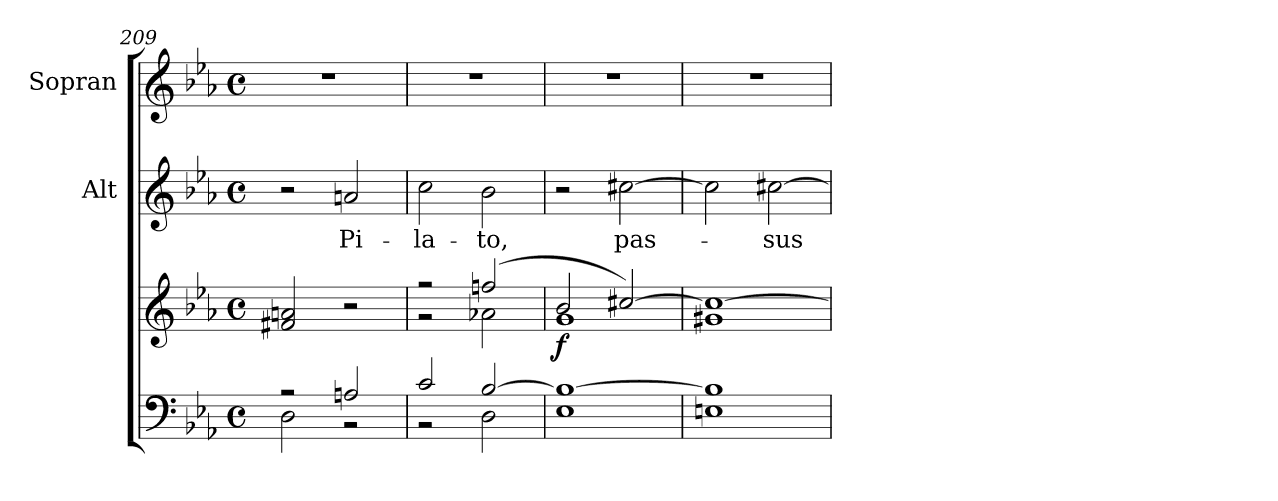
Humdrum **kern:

**kern	**kern	**dynam	**kern	**text	**kern
*part3	*part3	*part3	*part2	*part2	*part1
*staff4	*staff3	*staff3/4	*staff2	*staff2	*staff1
*	*	*	*I"Alt	*	*I"Sopran
*	*	*	*I'A.	*	*I'S.
!!LO:PB:g=z
*clefF4	*clefG2	*	*clefG2	*	*clefG2
*k[b-e-a-]	*k[b-e-a-]	*	*k[b-e-a-]	*	*k[b-e-a-]
*E-:	*E-:	*	*E-:	*	*E-:
*M4/4	*M4/4	*	*M4/4	*	*M4/4
*met(c)	*met(c)	*	*met(c)	*	*met(c)
=209	=209	=209	=209	=209	=209
*^	*	*	*	*	*
2rA	2D\	2f#X/ 2an/	.	2r	.	1r
!	!	!	!	!	!LO:LY:b	!
2An/	2r	2r	.	2an/	Pi-	.
=210	=210	=210	=210	=210	=210	=210
*	*	*^	*	*	*	*
!	!	!	!	!	!	!LO:LY:b	!
2c/	2r	2r	2r	.	2cc\	-la-	1r
!	!	!	!	!	!	!LO:LY:b	!
[>2B-/	2D\	(2ffn/	2a-X\	.	2b-\	-to,	.
=211	=211	=211	=211	=211	=211	=211	=211
!	!	!	!	!LO:DY:b	!	!	!
1B-_	1E-	2b-/	1g	f	2r	.	1r
!	!	!	!	!	!	!LO:LY:b	!
.	.	[>2cc#X/)	.	.	[2cc#X\	pas-	.
=212	=212	=212	=212	=212	=212	=212	=212
1B-]	1En	1cc#_	1g#X	.	2cc#\]	.	1r
!	!	!	!	!	!	!LO:LY:b	!
.	.	.	.	.	[2cc#X\	-sus	.
*v	*v	*	*	*	*	*	*
*	*v	*v	*	*	*	*
=	=	=	=	=	=
*-	*-	*-	*-	*-	*-
